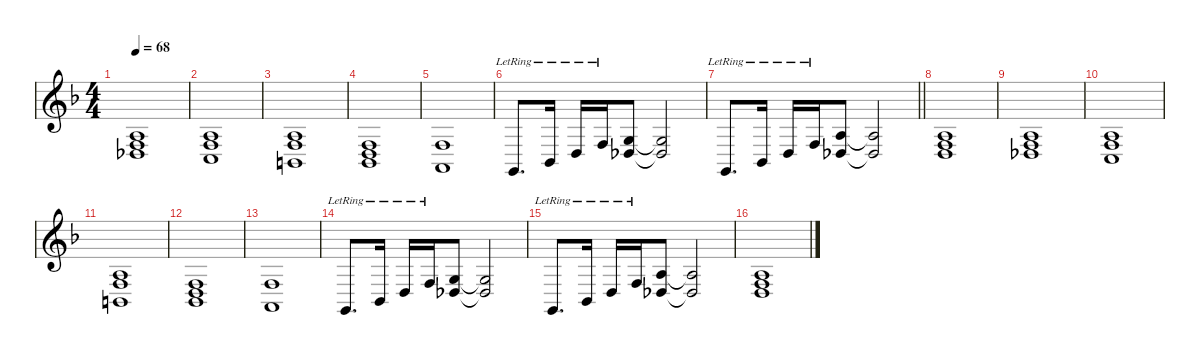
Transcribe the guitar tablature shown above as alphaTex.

\defaultSystemsLayout 4
\hideDynamics
\bracketExtendMode nobrackets
\singleTrackTrackNamePolicy hidden
\multiTrackTrackNamePolicy hidden
\firstSystemTrackNameMode fullname
\firstSystemTrackNameOrientation horizontal
\otherSystemsTrackNameOrientation horizontal
\track ("Per Wiberg" "chr.") {defaultSystemsLayout 8 instrument choiraahs}
\staff {score}
\tuning (E4 B3 G3 D3 A2 E2)
\ts (4 4)
\tempo 68
\clef g2
\ks dminor
(2.3{acc forcenatural} 3.4{acc forcenatural} 4.5{acc b}).1{dy mf beam Up} |
(2.3{acc forcenatural} 3.4{acc forcenatural} 3.5{acc forcenatural}).1{beam Up} |
(2.3{acc forcenatural} 3.4{acc forcenatural} 2.5{acc forcenatural}).1{beam Up} |
(3.4{acc forcenatural} 5.5{acc forcenatural} 6.6{acc b}).1{beam Up} |
(3.4{acc forcenatural} 5.6{acc forcenatural}).1{beam Up} |
3.6{lr acc forcenatural}.8{d beam Up} 1.5{lr acc b}.16{beam Up} 0.4{lr acc forcenatural}.16{beam Up} 3.4{lr acc forcenatural}.16{beam Up} (0.3{acc forcenatural} 4.5{acc b}).8{beam Up} (0.3{t acc forcenatural} 4.5{t acc b}).2{beam Up} |
\barLineRight lightlight
3.6{lr acc forcenatural}.8{d beam Up} 1.5{lr acc b}.16{beam Up} 0.4{lr acc forcenatural}.16{beam Up} 3.4{lr acc forcenatural}.16{beam Up} (2.3{acc forcenatural} 4.5{acc b}).8{beam Up} (2.3{t acc forcenatural} 4.5{t acc b}).2{beam Up} |
(2.3{acc forcenatural} 3.4{acc forcenatural} 5.5{acc forcenatural}).1{beam Up} |
(2.3{acc forcenatural} 3.4{acc forcenatural} 4.5{acc b}).1{beam Up} |
(2.3{acc forcenatural} 3.4{acc forcenatural} 3.5{acc forcenatural}).1{beam Up} |
(2.3{acc forcenatural} 3.4{acc forcenatural} 2.5{acc forcenatural}).1{beam Up} |
(3.4{acc forcenatural} 5.5{acc forcenatural} 6.6{acc b}).1{beam Up} |
(3.4{acc forcenatural} 5.6{acc forcenatural}).1{beam Up} |
3.6{lr acc forcenatural}.8{d beam Up} 1.5{lr acc b}.16{beam Up} 0.4{lr acc forcenatural}.16{beam Up} 3.4{lr acc forcenatural}.16{beam Up} (0.3{acc forcenatural} 4.5{acc b}).8{beam Up} (0.3{t acc forcenatural} 4.5{t acc b}).2{beam Up} |
3.6{lr acc forcenatural}.8{d beam Up} 1.5{lr acc b}.16{beam Up} 0.4{lr acc forcenatural}.16{beam Up} 3.4{lr acc forcenatural}.16{beam Up} (2.3{acc forcenatural} 4.5{acc b}).8{beam Up} (2.3{t acc forcenatural} 4.5{t acc b}).2{beam Up} |
(2.3{acc forcenatural} 3.4{acc forcenatural} 5.5{acc forcenatural}).1{beam Up}
